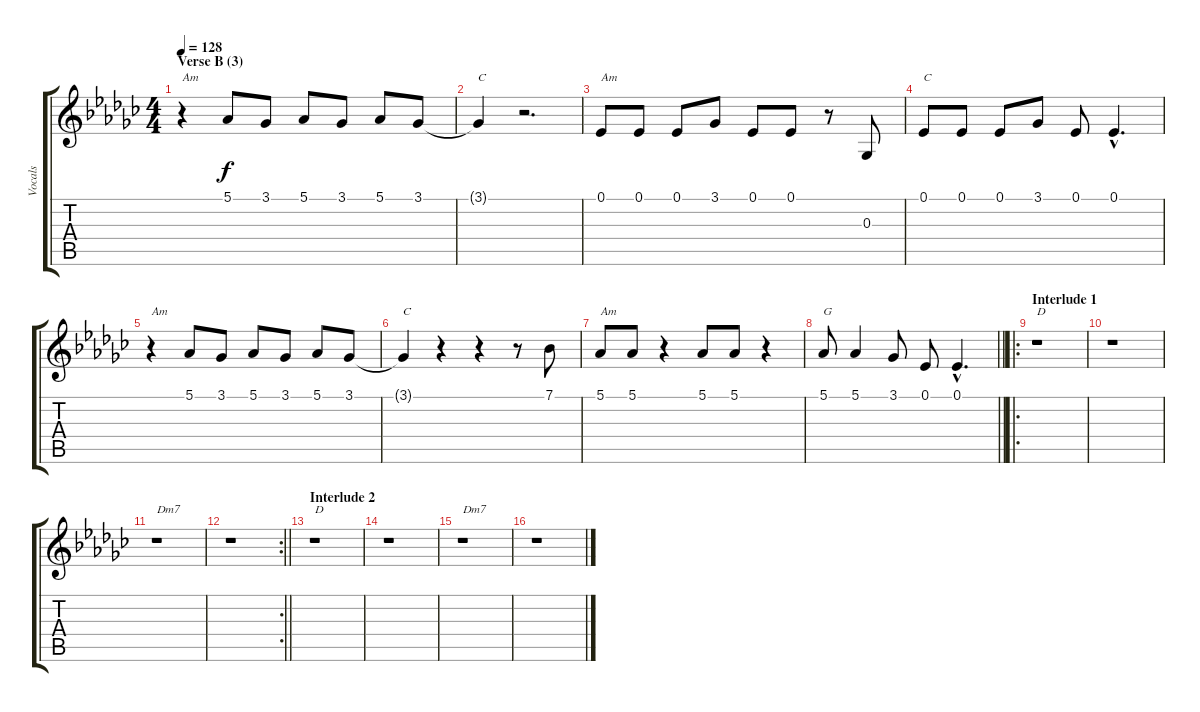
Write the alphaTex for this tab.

\track ("Vocals" "Vocals") {instrument sopranosax}
\staff {score tabs}
\tuning (Eb4 Bb3 Gb3 Db3 Ab2 Eb2) {hide}
\ts (4 4)
\section ("" "Verse B (3)")
\tempo 128
\clef g2
\ks gb
r.4{txt "Am" dy f} 5.1.8 3.1.8 5.1.8 3.1.8 5.1.8 3.1.8 |
3.1{t}.4{txt "C"} r.2{d} |
0.1.8{txt "Am"} 0.1.8 0.1.8 3.1.8 0.1.8 0.1.8 r.8 0.3.8 |
0.1.8{txt "C"} 0.1.8 0.1.8 3.1.8 0.1.8 0.1{hac}.4{d} |
r.4{txt "Am"} 5.1.8 3.1.8 5.1.8 3.1.8 5.1.8 3.1.8 |
3.1{t}.4{txt "C"} r.4 r.4 r.8 7.1.8 |
5.1.8{txt "Am"} 5.1.8 r.4 5.1.8 5.1.8 r.4 |
\barLineRight lightlight
5.1.8{txt "G"} 5.1.4 3.1.8 0.1.8 0.1{hac}.4{d} |
\ro
\section ("" "Interlude 1")
r.1{txt "D"} |
r.1 |
r.1{txt "Dm7"} |
\rc 2
\barLineRight lightlight
r.1 |
\section ("" "Interlude 2")
r.1{txt "D"} |
r.1 |
r.1{txt "Dm7"} |
r.1
